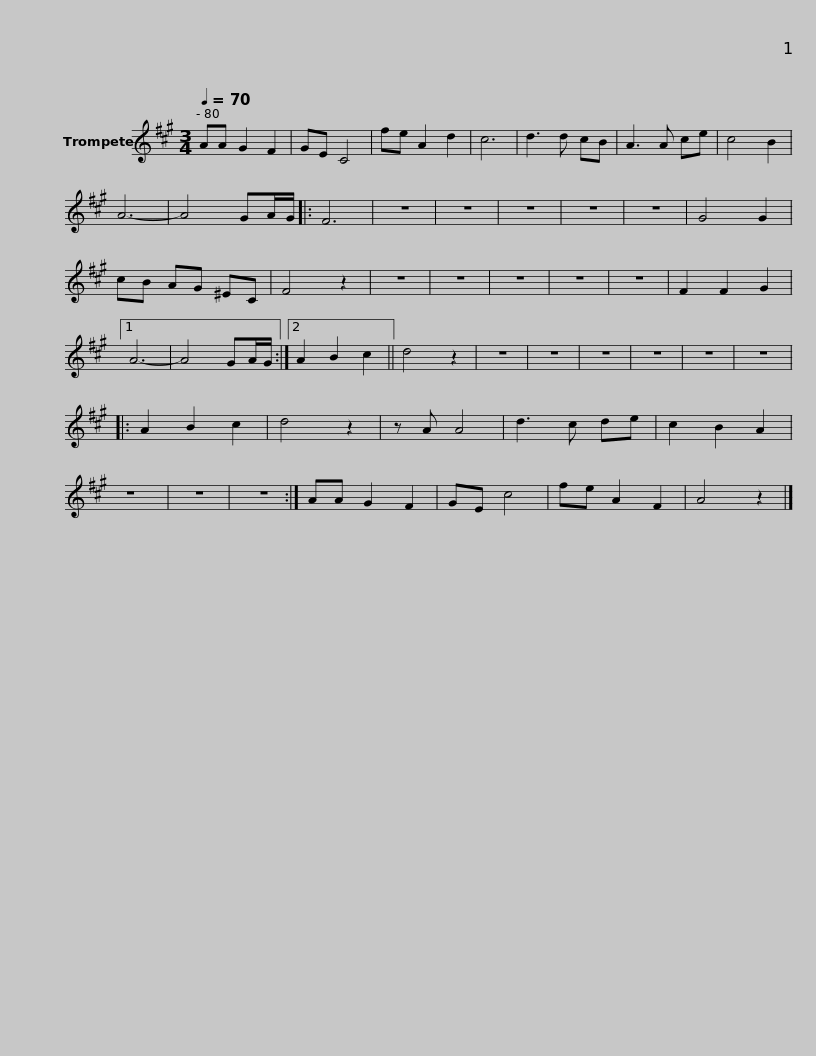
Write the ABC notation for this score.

X:1
L:1/8
Q:1/4=70
M:3/4
I:linebreak $
K:none
V:1 treble transpose=-2
V:1
[K:A] AA G2 F2 | GE C4 | fe A2 d2 | c6 | d3 d cB |$ %5
 A3 A ce | c4 B2 | A6- | A4 GA/G/ |:$ F6 | %10
 z6 | z6 | z6 | z6 | z6 | %15
 G4 G2 | cB AG ^EC | F4 z2 | z6 | z6 | %20
 z6 | z6 | z6 |$ F2 F2 G2 |1 A6- | %25
 A4 GA/G/ :|2 A2 B2 c2 || d4 z2 | z6 | z6 | %30
 z6 | z6 | z6 | z6 |:$ A2 B2 c2 | %35
 d4 z2 | z A A4 | d3 c de | c2 B2 A2 | z6 | %40
 z6 | z6 :|$ AA G2 F2 | GE c4 | fe A2 F2 | %45
 A4 z2 |] %46
